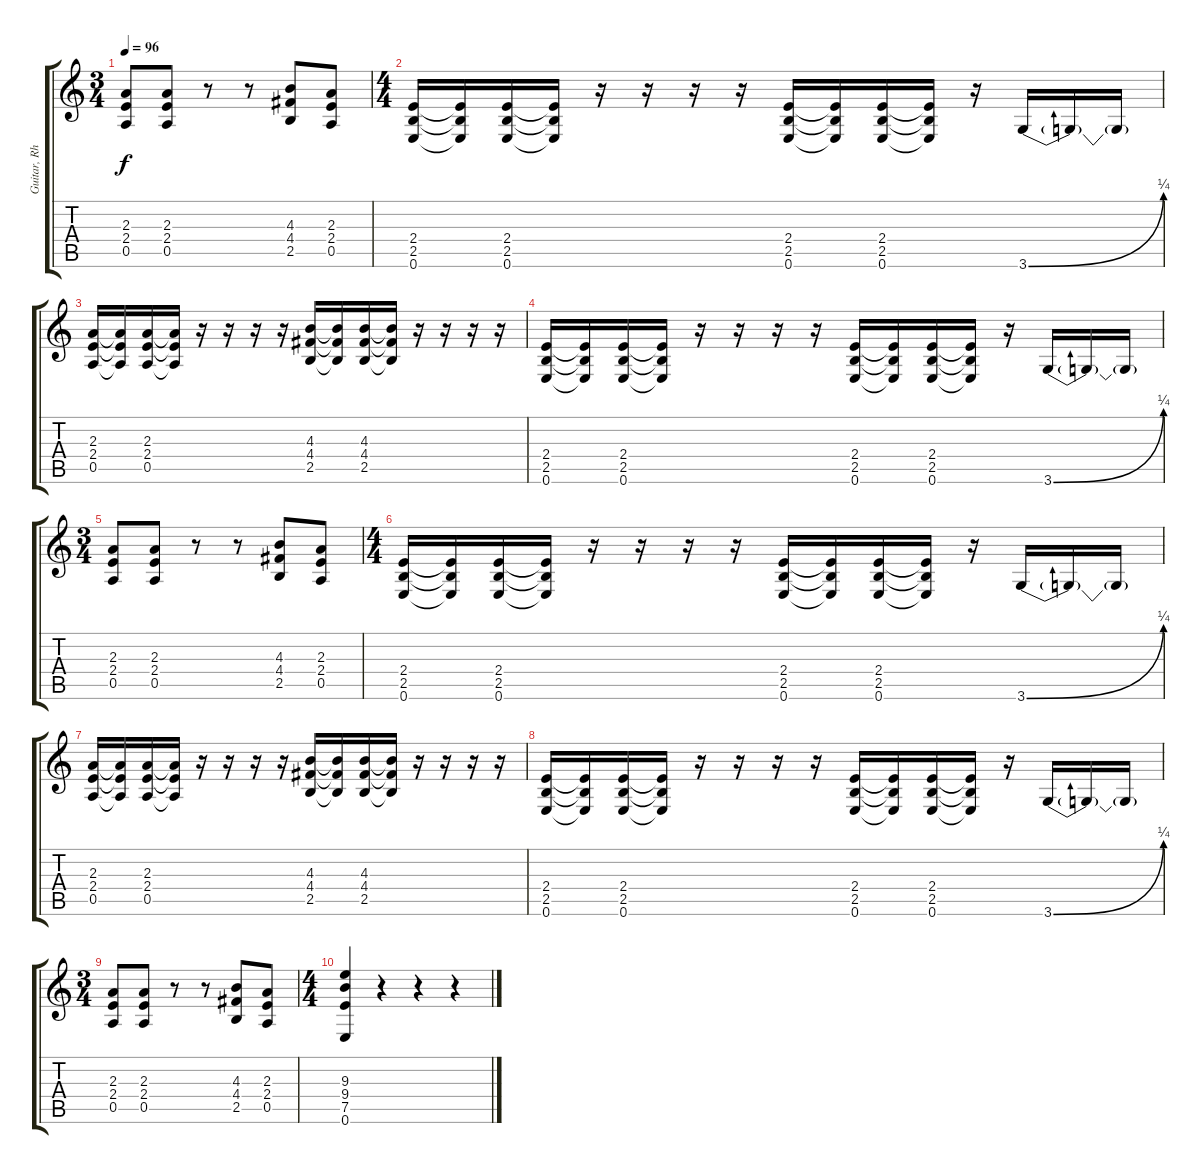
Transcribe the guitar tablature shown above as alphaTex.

\track ("Guitar, Rhythm" "Guitar, Rh") {instrument overdrivenguitar}
\staff {score tabs}
\tuning (E4 B3 G3 D3 A2 E2) {hide}
\ts (3 4)
\tempo 96
\clef g2
\ks c
(2.3 2.4 0.5).8{dy f} (2.3 2.4 0.5).8 r.8 r.8 (4.3 4.4 2.5).8 (2.3 2.4 0.5).8 |
\ts (4 4)
(2.4 2.5 0.6).16 (2.4{t} 2.5{t} 0.6{t}).16 (2.4 2.5 0.6).16 (2.4{t} 2.5{t} 0.6{t}).16 r.16 r.16 r.16 r.16 (2.4 2.5 0.6).16 (2.4{t} 2.5{t} 0.6{t}).16 (2.4 2.5 0.6).16 (2.4{t} 2.5{t} 0.6{t}).16 r.16 3.6{be (bend 0 0 60 1)}.16 3.6{t}.16 3.6{t}.16 |
(2.3 2.4 0.5).16 (2.3{t} 2.4{t} 0.5{t}).16 (2.3 2.4 0.5).16 (2.3{t} 2.4{t} 0.5{t}).16 r.16 r.16 r.16 r.16 (4.3 4.4 2.5).16 (4.3{t} 4.4{t} 2.5{t}).16 (4.3 4.4 2.5).16 (4.3{t} 4.4{t} 2.5{t}).16 r.16 r.16 r.16 r.16 |
(2.4 2.5 0.6).16 (2.4{t} 2.5{t} 0.6{t}).16 (2.4 2.5 0.6).16 (2.4{t} 2.5{t} 0.6{t}).16 r.16 r.16 r.16 r.16 (2.4 2.5 0.6).16 (2.4{t} 2.5{t} 0.6{t}).16 (2.4 2.5 0.6).16 (2.4{t} 2.5{t} 0.6{t}).16 r.16 3.6{be (bend 0 0 60 1)}.16 3.6{t}.16 3.6{t}.16 |
\ts (3 4)
(2.3 2.4 0.5).8 (2.3 2.4 0.5).8 r.8 r.8 (4.3 4.4 2.5).8 (2.3 2.4 0.5).8 |
\ts (4 4)
(2.4 2.5 0.6).16 (2.4{t} 2.5{t} 0.6{t}).16 (2.4 2.5 0.6).16 (2.4{t} 2.5{t} 0.6{t}).16 r.16 r.16 r.16 r.16 (2.4 2.5 0.6).16 (2.4{t} 2.5{t} 0.6{t}).16 (2.4 2.5 0.6).16 (2.4{t} 2.5{t} 0.6{t}).16 r.16 3.6{be (bend 0 0 60 1)}.16 3.6{t}.16 3.6{t}.16 |
(2.3 2.4 0.5).16 (2.3{t} 2.4{t} 0.5{t}).16 (2.3 2.4 0.5).16 (2.3{t} 2.4{t} 0.5{t}).16 r.16 r.16 r.16 r.16 (4.3 4.4 2.5).16 (4.3{t} 4.4{t} 2.5{t}).16 (4.3 4.4 2.5).16 (4.3{t} 4.4{t} 2.5{t}).16 r.16 r.16 r.16 r.16 |
(2.4 2.5 0.6).16 (2.4{t} 2.5{t} 0.6{t}).16 (2.4 2.5 0.6).16 (2.4{t} 2.5{t} 0.6{t}).16 r.16 r.16 r.16 r.16 (2.4 2.5 0.6).16 (2.4{t} 2.5{t} 0.6{t}).16 (2.4 2.5 0.6).16 (2.4{t} 2.5{t} 0.6{t}).16 r.16 3.6{be (bend 0 0 60 1)}.16 3.6{t}.16 3.6{t}.16 |
\ts (3 4)
(2.3 2.4 0.5).8 (2.3 2.4 0.5).8 r.8 r.8 (4.3 4.4 2.5).8 (2.3 2.4 0.5).8 |
\ts (4 4)
(9.3 9.4 7.5 0.6).4 r.4 r.4 r.4
